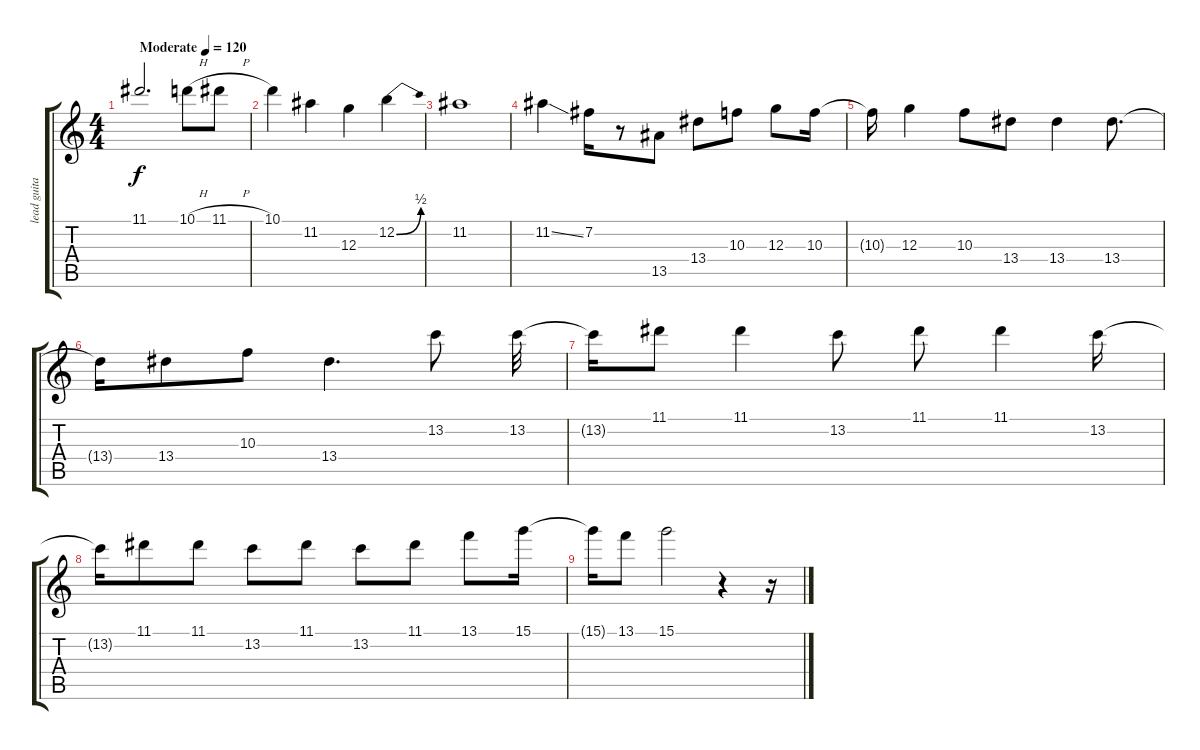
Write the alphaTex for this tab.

\track ("lead guitar" "lead guita") {instrument distortionguitar}
\staff {score tabs}
\tuning (E4 B3 G3 D3 A2 E2) {hide}
\ts (4 4)
\tempo (120 "Moderate")
\clef g2
\ks c
11.1.2{d dy f instrument distortionguitar beam Up} 10.1{h}.8 11.1{h}.8 |
10.1.4 11.2.4 12.3.4 12.2{be (bend 0 0 60 2)}.4 |
11.2.1 |
11.2{ss}.4 7.2.16 r.8 13.5.8 13.4.8 10.3.8 12.3.8 10.3.16 |
10.3{t}.16 12.3.4 10.3.8 13.4.8 13.4.4 13.4.8{d} |
13.4{t}.16 13.4.8 10.3.8 13.4.4{d} 13.2.8 13.2.32 |
13.2{t}.16 11.1.8 11.1.4 13.2.8 11.1.8 11.1.4 13.2.16 |
13.2{t}.16 11.1.8 11.1.8 13.2.8 11.1.8 13.2.8 11.1.8 13.1.8 15.1.16 |
15.1{t}.16 13.1.8 15.1.2 r.4 r.16
